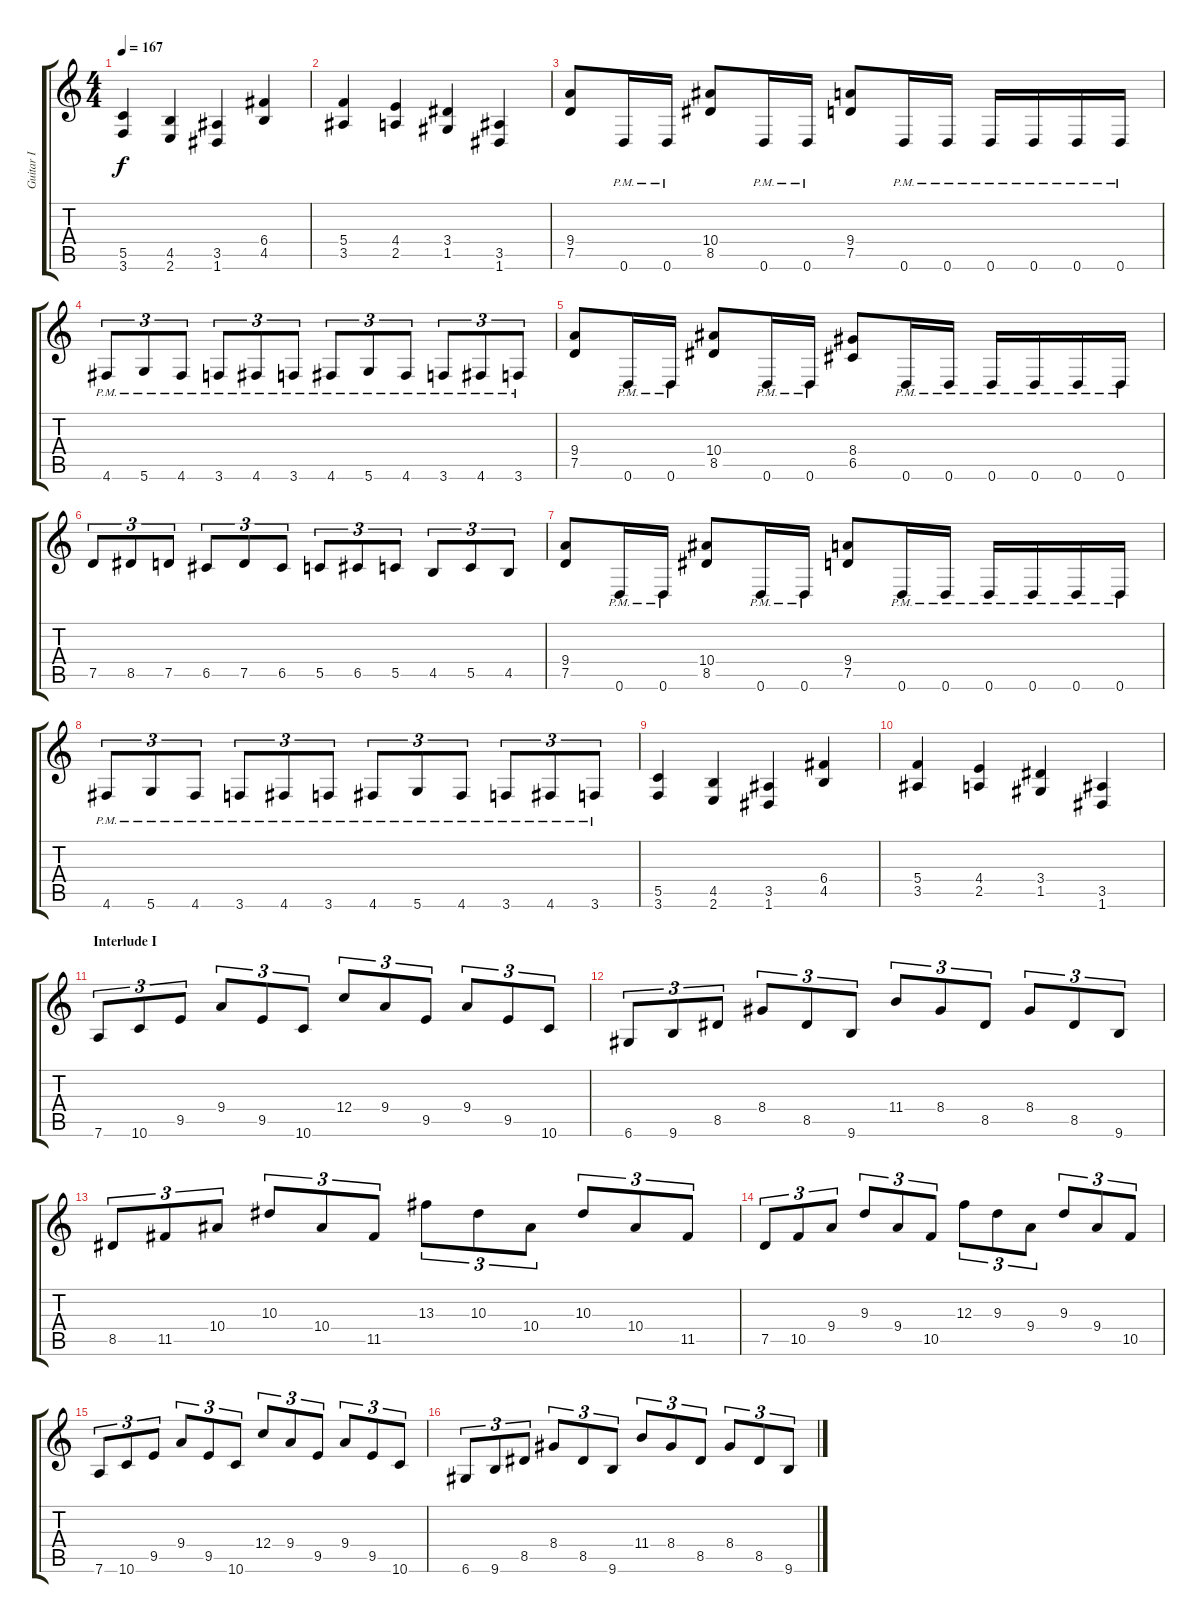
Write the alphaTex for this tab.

\track ("Guitar I" "Guitar I") {instrument distortionguitar}
\staff {score tabs}
\tuning (D4 A3 F3 C3 G2 D2) {hide}
\ts (4 4)
\tempo 167
\clef g2
\ks c
(5.5 3.6).4{dy f} (4.5 2.6).4 (3.5 1.6).4 (6.4 4.5).4 |
(5.4 3.5).4 (4.4 2.5).4 (3.4 1.5).4 (3.5 1.6).4 |
(9.4 7.5).8 0.6{pm}.16 0.6{pm}.16 (10.4 8.5).8 0.6{pm}.16 0.6{pm}.16 (9.4 7.5).8 0.6{pm}.16 0.6{pm}.16 0.6{pm}.16 0.6{pm}.16 0.6{pm}.16 0.6{pm}.16 |
4.6{pm}.8{tu (3 2)} 5.6{pm}.8{tu (3 2)} 4.6{pm}.8{tu (3 2)} 3.6{pm}.8{tu (3 2)} 4.6{pm}.8{tu (3 2)} 3.6{pm}.8{tu (3 2)} 4.6{pm}.8{tu (3 2)} 5.6{pm}.8{tu (3 2)} 4.6{pm}.8{tu (3 2)} 3.6{pm}.8{tu (3 2)} 4.6{pm}.8{tu (3 2)} 3.6{pm}.8{tu (3 2)} |
(9.4 7.5).8 0.6{pm}.16 0.6{pm}.16 (10.4 8.5).8 0.6{pm}.16 0.6{pm}.16 (8.4 6.5).8 0.6{pm}.16 0.6{pm}.16 0.6{pm}.16 0.6{pm}.16 0.6{pm}.16 0.6{pm}.16 |
7.5.8{tu (3 2)} 8.5.8{tu (3 2)} 7.5.8{tu (3 2)} 6.5.8{tu (3 2)} 7.5.8{tu (3 2)} 6.5.8{tu (3 2)} 5.5.8{tu (3 2)} 6.5.8{tu (3 2)} 5.5.8{tu (3 2)} 4.5.8{tu (3 2)} 5.5.8{tu (3 2)} 4.5.8{tu (3 2)} |
(9.4 7.5).8 0.6{pm}.16 0.6{pm}.16 (10.4 8.5).8 0.6{pm}.16 0.6{pm}.16 (9.4 7.5).8 0.6{pm}.16 0.6{pm}.16 0.6{pm}.16 0.6{pm}.16 0.6{pm}.16 0.6{pm}.16 |
4.6{pm}.8{tu (3 2)} 5.6{pm}.8{tu (3 2)} 4.6{pm}.8{tu (3 2)} 3.6{pm}.8{tu (3 2)} 4.6{pm}.8{tu (3 2)} 3.6{pm}.8{tu (3 2)} 4.6{pm}.8{tu (3 2)} 5.6{pm}.8{tu (3 2)} 4.6{pm}.8{tu (3 2)} 3.6{pm}.8{tu (3 2)} 4.6{pm}.8{tu (3 2)} 3.6{pm}.8{tu (3 2)} |
(5.5 3.6).4 (4.5 2.6).4 (3.5 1.6).4 (6.4 4.5).4 |
(5.4 3.5).4 (4.4 2.5).4 (3.4 1.5).4 (3.5 1.6).4 |
\section ("" "Interlude I")
7.6.8{tu (3 2) volume 16} 10.6.8{tu (3 2)} 9.5.8{tu (3 2)} 9.4.8{tu (3 2)} 9.5.8{tu (3 2)} 10.6.8{tu (3 2)} 12.4.8{tu (3 2)} 9.4.8{tu (3 2)} 9.5.8{tu (3 2)} 9.4.8{tu (3 2)} 9.5.8{tu (3 2)} 10.6.8{tu (3 2)} |
6.6.8{tu (3 2)} 9.6.8{tu (3 2)} 8.5.8{tu (3 2)} 8.4.8{tu (3 2)} 8.5.8{tu (3 2)} 9.6.8{tu (3 2)} 11.4.8{tu (3 2)} 8.4.8{tu (3 2)} 8.5.8{tu (3 2)} 8.4.8{tu (3 2)} 8.5.8{tu (3 2)} 9.6.8{tu (3 2)} |
8.5.8{tu (3 2)} 11.5.8{tu (3 2)} 10.4.8{tu (3 2)} 10.3.8{tu (3 2)} 10.4.8{tu (3 2)} 11.5.8{tu (3 2)} 13.3.8{tu (3 2)} 10.3.8{tu (3 2)} 10.4.8{tu (3 2)} 10.3.8{tu (3 2)} 10.4.8{tu (3 2)} 11.5.8{tu (3 2)} |
7.5.8{tu (3 2)} 10.5.8{tu (3 2)} 9.4.8{tu (3 2)} 9.3.8{tu (3 2)} 9.4.8{tu (3 2)} 10.5.8{tu (3 2)} 12.3.8{tu (3 2)} 9.3.8{tu (3 2)} 9.4.8{tu (3 2)} 9.3.8{tu (3 2)} 9.4.8{tu (3 2)} 10.5.8{tu (3 2)} |
7.6.8{tu (3 2) volume 16} 10.6.8{tu (3 2)} 9.5.8{tu (3 2)} 9.4.8{tu (3 2)} 9.5.8{tu (3 2)} 10.6.8{tu (3 2)} 12.4.8{tu (3 2)} 9.4.8{tu (3 2)} 9.5.8{tu (3 2)} 9.4.8{tu (3 2)} 9.5.8{tu (3 2)} 10.6.8{tu (3 2)} |
6.6.8{tu (3 2)} 9.6.8{tu (3 2)} 8.5.8{tu (3 2)} 8.4.8{tu (3 2)} 8.5.8{tu (3 2)} 9.6.8{tu (3 2)} 11.4.8{tu (3 2)} 8.4.8{tu (3 2)} 8.5.8{tu (3 2)} 8.4.8{tu (3 2)} 8.5.8{tu (3 2)} 9.6.8{tu (3 2)}
